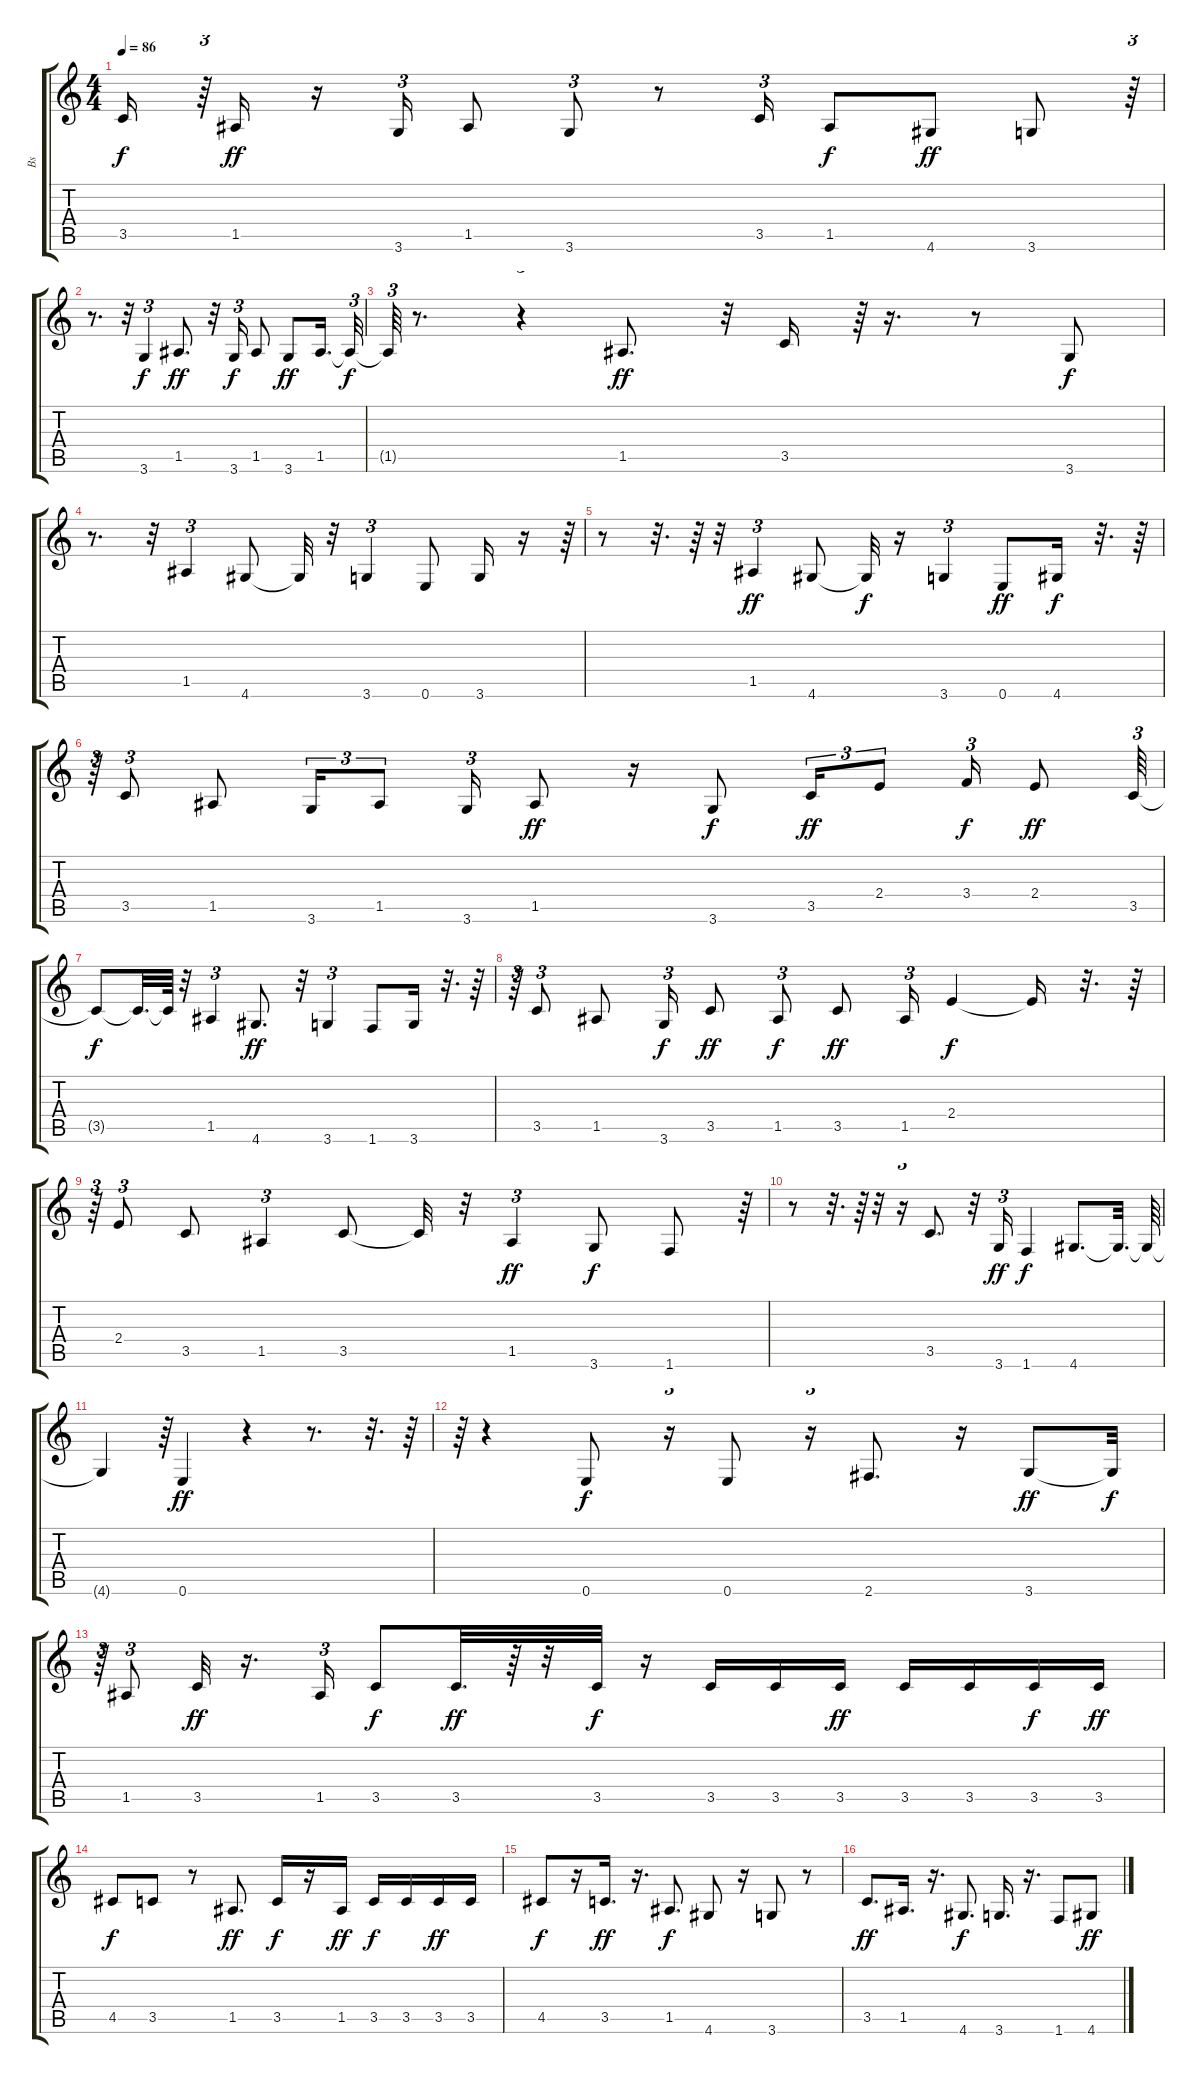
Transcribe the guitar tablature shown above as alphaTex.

\track ("Bs" "Bs") {instrument electricbassfinger}
\staff {score tabs}
\tuning (E4 B3 G3 D3 A2 E2) {hide}
\ts (4 4)
\tempo 86
\clef g2
\ks c
3.5{t}.16{dy f} r.64{tu (3 2)} 1.5.16{dy ff} r.16 3.6.16{tu (3 2)} 1.5.8 3.6.8{tu (3 2)} r.8 3.5.16{tu (3 2)} 1.5.8{dy f} 4.6.8{dy ff} 3.6.8 r.64{tu (3 2)} |
r.8{d} r.32{tu (3 2)} 3.6.4{tu (3 2) dy f} 1.5.8{d dy ff} r.32 3.6.16{tu (3 2) dy f} 1.5.8 3.6.8{dy ff} 1.5.16{d} 1.5{t}.32{tu (3 2) dy f} |
1.5{t}.64{tu (3 2)} r.8{d} r.4{tu (3 2)} 1.5.8{d dy ff} r.32 3.5.16 r.64{tu (3 2)} r.16{d} r.8 3.6.8{dy f} |
r.8{d} r.32 1.5.4{tu (3 2)} 4.6.8 4.6{t}.32 r.32 3.6.4{tu (3 2)} 0.6.8 3.6.16 r.16 r.64{tu (3 2)} |
r.8 r.32{d} r.64 r.32 1.5.4{tu (3 2) dy ff} 4.6.8 4.6{t}.32{dy f} r.16 3.6.4{tu (3 2)} 0.6.8{dy ff} 4.6.16{dy f} r.32{d} r.64 |
r.64{tu (3 2)} 3.5.8{tu (3 2)} 1.5.8 3.6.16{tu (3 2)} 1.5.8{tu (3 2)} 3.6.16{tu (3 2)} 1.5.8{dy ff} r.16 3.6.8{dy f} 3.5.16{tu (3 2) dy ff} 2.4.8{tu (3 2)} 3.4.16{tu (3 2) dy f} 2.4.8{dy ff} 3.5.64{tu (3 2)} |
3.5{t}.8{dy f} 3.5{t}.32{d} 3.5{t}.64 r.32 1.5.4{tu (3 2)} 4.6.8{d dy ff} r.32 3.6.4{tu (3 2)} 1.6.8 3.6.16 r.32{d} r.64 |
r.64{tu (3 2)} 3.5.8{tu (3 2)} 1.5.8 3.6.16{tu (3 2) dy f} 3.5.8{dy ff} 1.5.8{tu (3 2) dy f} 3.5.8{dy ff} 1.5.16{tu (3 2)} 2.4.4{dy f} 2.4{t}.16 r.32{d} r.64 |
r.64{tu (3 2)} 2.4.8{tu (3 2)} 3.5.8 1.5.4{tu (3 2)} 3.5.8 3.5{t}.32 r.32 1.5.4{tu (3 2) dy ff} 3.6.8{dy f} 1.6.8 r.64{tu (3 2)} |
r.8 r.32{d} r.64 r.32 r.16{tu (3 2)} 3.5.8{d} r.32 3.6.16{tu (3 2) dy ff} 1.6.4{dy f} 4.6.8{d} 4.6{t}.32{d} 4.6{t}.64 |
4.6{t}.4 r.64{tu (3 2)} 0.6.4{dy ff} r.4 r.8{d} r.32{d} r.64 |
r.64{tu (3 2)} r.4 0.6.8{dy f} r.16{tu (3 2)} 0.6.8 r.16{tu (3 2)} 2.6.8{d} r.16 3.6.8{dy ff} 3.6{t}.32{dy f} |
r.64{tu (3 2)} 1.5.8{tu (3 2)} 3.5.32{dy ff} r.16{d} 1.5.16{tu (3 2)} 3.5.8{dy f} 3.5.32{d dy ff} r.64 r.32 3.5.32{dy f} r.16 3.5.16 3.5.16 3.5.16{dy ff} 3.5.16 3.5.16 3.5.16{dy f} 3.5.16{dy ff} |
4.5.8{dy f} 3.5.8 r.8 1.5.8{d dy ff} 3.5.16{dy f} r.16 1.5.16{dy ff} 3.5.16{dy f} 3.5.16 3.5.16{dy ff} 3.5.16 |
4.5.8{dy f} r.16 3.5.16{d dy ff} r.16{d} 1.5.8{d dy f} 4.6.8 r.16 3.6.8 r.8 |
3.5.8{d dy ff} 1.5.16{d} r.16{d} 4.6.8{d dy f} 3.6.16{d} r.16{d} 1.6.8 4.6.8{dy ff}
